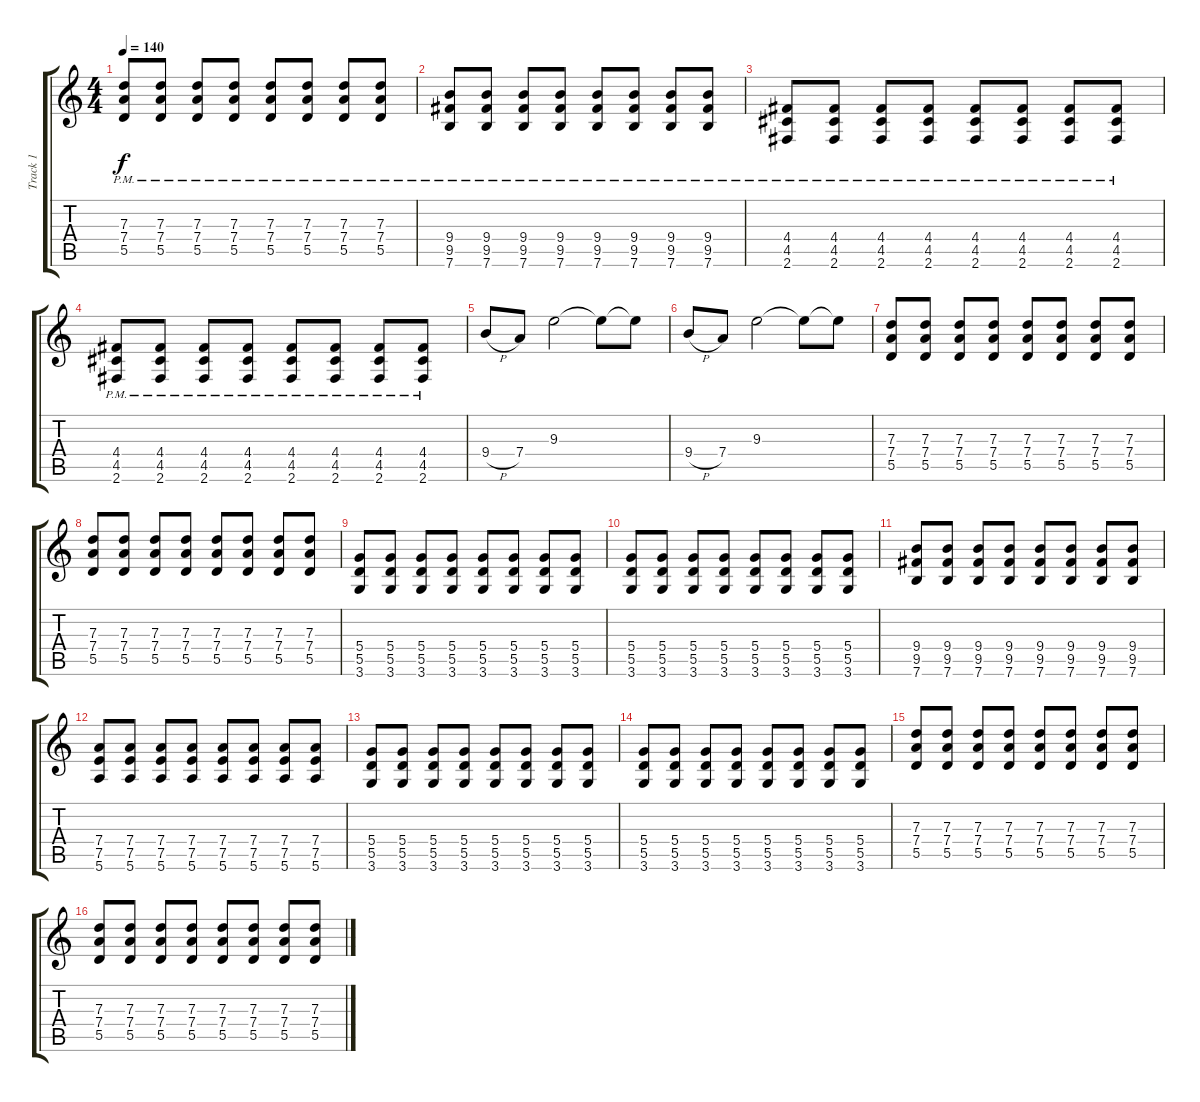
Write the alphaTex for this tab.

\track ("Track 1" "Track 1") {instrument distortionguitar}
\staff {score tabs}
\tuning (E4 B3 G3 D3 A2 E2) {hide}
\ts (4 4)
\tempo 140
\clef g2
\ks c
(7.3{pm} 7.4{pm} 5.5{pm}).8{dy f} (7.3{pm} 7.4{pm} 5.5{pm}).8 (7.3{pm} 7.4{pm} 5.5{pm}).8 (7.3{pm} 7.4{pm} 5.5{pm}).8 (7.3{pm} 7.4{pm} 5.5{pm}).8 (7.3{pm} 7.4{pm} 5.5{pm}).8 (7.3{pm} 7.4{pm} 5.5{pm}).8 (7.3{pm} 7.4{pm} 5.5{pm}).8 |
(9.4{pm} 9.5{pm} 7.6{pm}).8 (9.4{pm} 9.5{pm} 7.6{pm}).8 (9.4{pm} 9.5{pm} 7.6{pm}).8 (9.4{pm} 9.5{pm} 7.6{pm}).8 (9.4{pm} 9.5{pm} 7.6{pm}).8 (9.4{pm} 9.5{pm} 7.6{pm}).8 (9.4{pm} 9.5{pm} 7.6{pm}).8 (9.4{pm} 9.5{pm} 7.6{pm}).8 |
(4.4{pm} 4.5{pm} 2.6{pm}).8 (4.4{pm} 4.5{pm} 2.6{pm}).8 (4.4{pm} 4.5{pm} 2.6{pm}).8 (4.4{pm} 4.5{pm} 2.6{pm}).8 (4.4{pm} 4.5{pm} 2.6{pm}).8 (4.4{pm} 4.5{pm} 2.6{pm}).8 (4.4{pm} 4.5{pm} 2.6{pm}).8 (4.4{pm} 4.5{pm} 2.6{pm}).8 |
(4.4{pm} 4.5{pm} 2.6{pm}).8 (4.4{pm} 4.5{pm} 2.6{pm}).8 (4.4{pm} 4.5{pm} 2.6{pm}).8 (4.4{pm} 4.5{pm} 2.6{pm}).8 (4.4{pm} 4.5{pm} 2.6{pm}).8 (4.4{pm} 4.5{pm} 2.6{pm}).8 (4.4{pm} 4.5{pm} 2.6{pm}).8 (4.4{pm} 4.5{pm} 2.6{pm}).8 |
9.4{h}.8 7.4.8 9.3.2 9.3{t}.8 9.3{t}.8 |
9.4{h}.8 7.4.8 9.3.2 9.3{t}.8 9.3{t}.8 |
(7.3 7.4 5.5).8 (7.3 7.4 5.5).8 (7.3 7.4 5.5).8 (7.3 7.4 5.5).8 (7.3 7.4 5.5).8 (7.3 7.4 5.5).8 (7.3 7.4 5.5).8 (7.3 7.4 5.5).8 |
(7.3 7.4 5.5).8 (7.3 7.4 5.5).8 (7.3 7.4 5.5).8 (7.3 7.4 5.5).8 (7.3 7.4 5.5).8 (7.3 7.4 5.5).8 (7.3 7.4 5.5).8 (7.3 7.4 5.5).8 |
(5.4 5.5 3.6).8 (5.4 5.5 3.6).8 (5.4 5.5 3.6).8 (5.4 5.5 3.6).8 (5.4 5.5 3.6).8 (5.4 5.5 3.6).8 (5.4 5.5 3.6).8 (5.4 5.5 3.6).8 |
(5.4 5.5 3.6).8 (5.4 5.5 3.6).8 (5.4 5.5 3.6).8 (5.4 5.5 3.6).8 (5.4 5.5 3.6).8 (5.4 5.5 3.6).8 (5.4 5.5 3.6).8 (5.4 5.5 3.6).8 |
(9.4 9.5 7.6).8 (9.4 9.5 7.6).8 (9.4 9.5 7.6).8 (9.4 9.5 7.6).8 (9.4 9.5 7.6).8 (9.4 9.5 7.6).8 (9.4 9.5 7.6).8 (9.4 9.5 7.6).8 |
(7.4 7.5 5.6).8 (7.4 7.5 5.6).8 (7.4 7.5 5.6).8 (7.4 7.5 5.6).8 (7.4 7.5 5.6).8 (7.4 7.5 5.6).8 (7.4 7.5 5.6).8 (7.4 7.5 5.6).8 |
(5.4 5.5 3.6).8 (5.4 5.5 3.6).8 (5.4 5.5 3.6).8 (5.4 5.5 3.6).8 (5.4 5.5 3.6).8 (5.4 5.5 3.6).8 (5.4 5.5 3.6).8 (5.4 5.5 3.6).8 |
(5.4 5.5 3.6).8 (5.4 5.5 3.6).8 (5.4 5.5 3.6).8 (5.4 5.5 3.6).8 (5.4 5.5 3.6).8 (5.4 5.5 3.6).8 (5.4 5.5 3.6).8 (5.4 5.5 3.6).8 |
(7.3 7.4 5.5).8 (7.3 7.4 5.5).8 (7.3 7.4 5.5).8 (7.3 7.4 5.5).8 (7.3 7.4 5.5).8 (7.3 7.4 5.5).8 (7.3 7.4 5.5).8 (7.3 7.4 5.5).8 |
(7.3 7.4 5.5).8 (7.3 7.4 5.5).8 (7.3 7.4 5.5).8 (7.3 7.4 5.5).8 (7.3 7.4 5.5).8 (7.3 7.4 5.5).8 (7.3 7.4 5.5).8 (7.3 7.4 5.5).8
